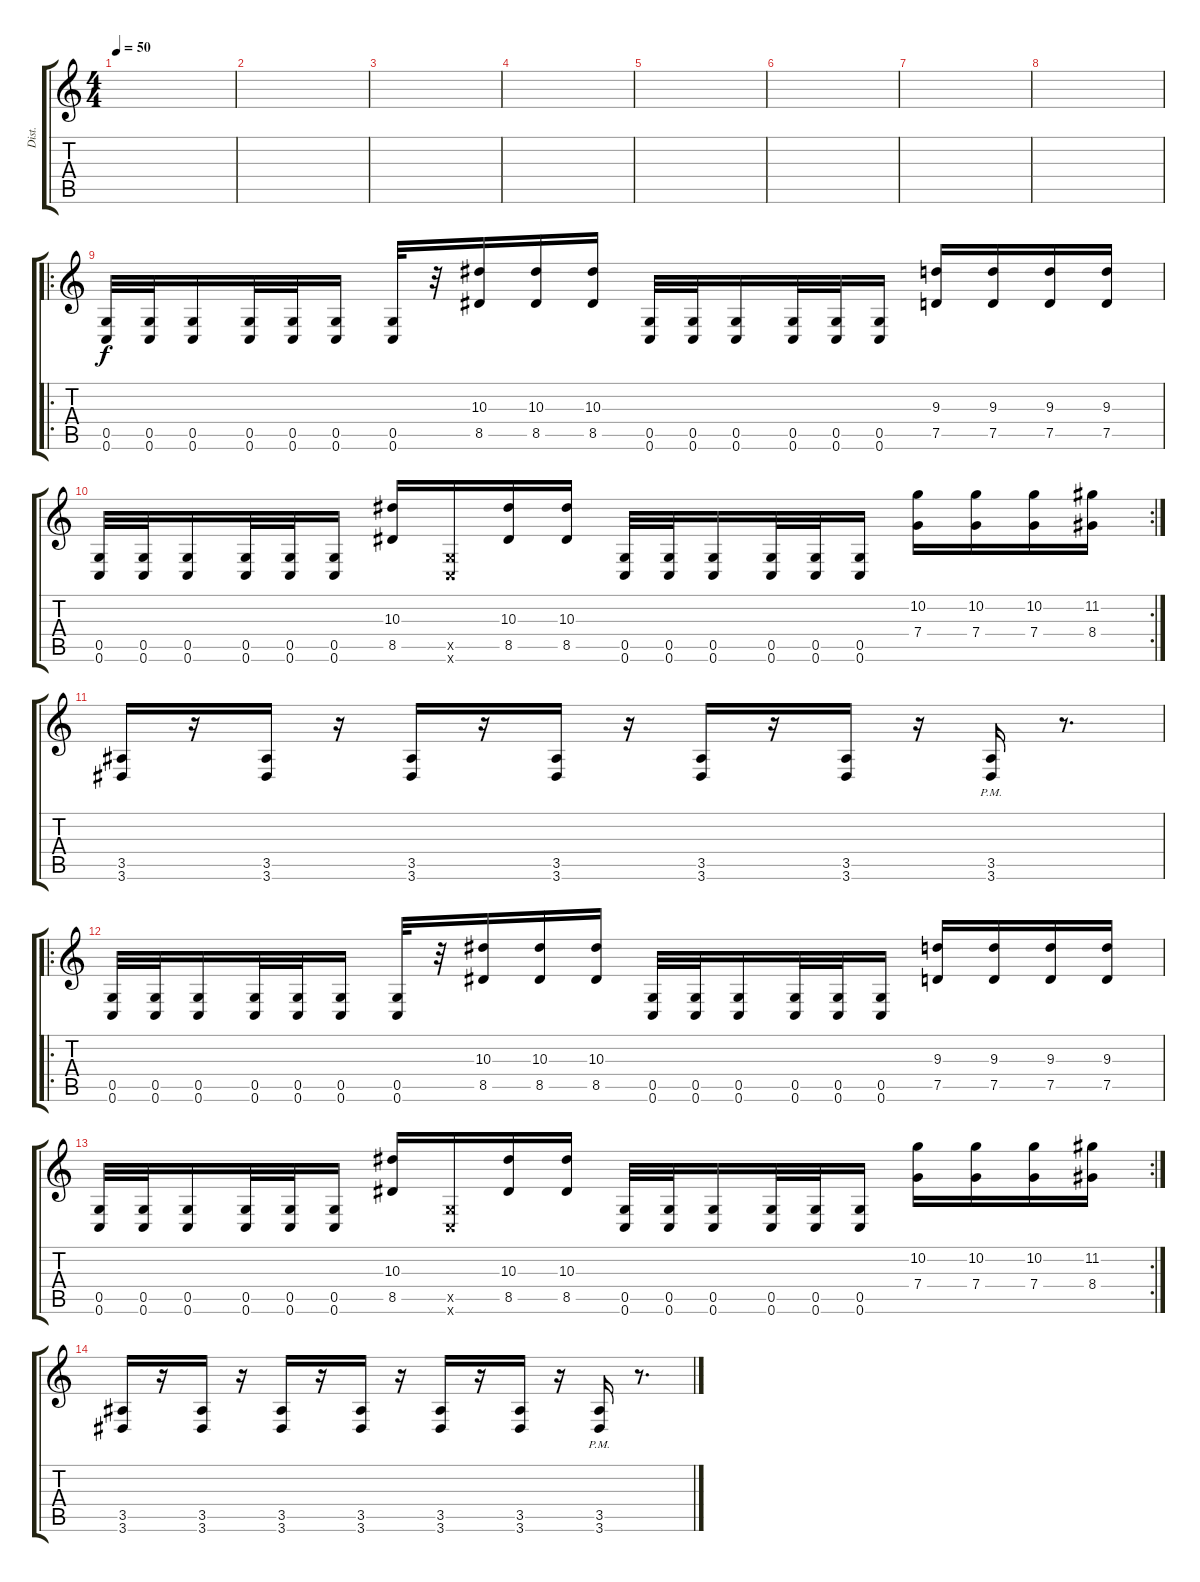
\track ("Dist." "Dist.") {instrument distortionguitar}
\staff {score tabs}
\tuning (D4 A3 F3 C3 G2 C2) {hide}
\ts (4 4)
\tempo 50
\clef g2
\ks c
|
|
|
|
|
|
|
|
\ro
(0.5 0.6).32 (0.5 0.6).32 (0.5 0.6).16 (0.5 0.6).32 (0.5 0.6).32 (0.5 0.6).16 (0.5 0.6).32 r.32 (10.3 8.5).16 (10.3 8.5).16 (10.3 8.5).16 (0.5 0.6).32 (0.5 0.6).32 (0.5 0.6).16 (0.5 0.6).32 (0.5 0.6).32 (0.5 0.6).16 (9.3 7.5).16 (9.3 7.5).16 (9.3 7.5).16 (9.3 7.5).16 |
\rc 2
(0.5 0.6).32 (0.5 0.6).32 (0.5 0.6).16 (0.5 0.6).32 (0.5 0.6).32 (0.5 0.6).16 (10.3 8.5).16 (0.5{x} 0.6{x}).16 (10.3 8.5).16 (10.3 8.5).16 (0.5 0.6).32 (0.5 0.6).32 (0.5 0.6).16 (0.5 0.6).32 (0.5 0.6).32 (0.5 0.6).16 (10.2 7.4).16 (10.2 7.4).16 (10.2 7.4).16 (11.2 8.4).16 |
(3.5 3.6).16 r.16 (3.5 3.6).16 r.16 (3.5 3.6).16 r.16 (3.5 3.6).16 r.16 (3.5 3.6).16 r.16 (3.5 3.6).16 r.16 (3.5{pm} 3.6{pm}).16 r.8{d} |
\ro
(0.5 0.6).32 (0.5 0.6).32 (0.5 0.6).16 (0.5 0.6).32 (0.5 0.6).32 (0.5 0.6).16 (0.5 0.6).32 r.32 (10.3 8.5).16 (10.3 8.5).16 (10.3 8.5).16 (0.5 0.6).32 (0.5 0.6).32 (0.5 0.6).16 (0.5 0.6).32 (0.5 0.6).32 (0.5 0.6).16 (9.3 7.5).16 (9.3 7.5).16 (9.3 7.5).16 (9.3 7.5).16 |
\rc 2
(0.5 0.6).32 (0.5 0.6).32 (0.5 0.6).16 (0.5 0.6).32 (0.5 0.6).32 (0.5 0.6).16 (10.3 8.5).16 (0.5{x} 0.6{x}).16 (10.3 8.5).16 (10.3 8.5).16 (0.5 0.6).32 (0.5 0.6).32 (0.5 0.6).16 (0.5 0.6).32 (0.5 0.6).32 (0.5 0.6).16 (10.2 7.4).16 (10.2 7.4).16 (10.2 7.4).16 (11.2 8.4).16 |
(3.5 3.6).16 r.16 (3.5 3.6).16 r.16 (3.5 3.6).16 r.16 (3.5 3.6).16 r.16 (3.5 3.6).16 r.16 (3.5 3.6).16 r.16 (3.5{pm} 3.6{pm}).16 r.8{d}
